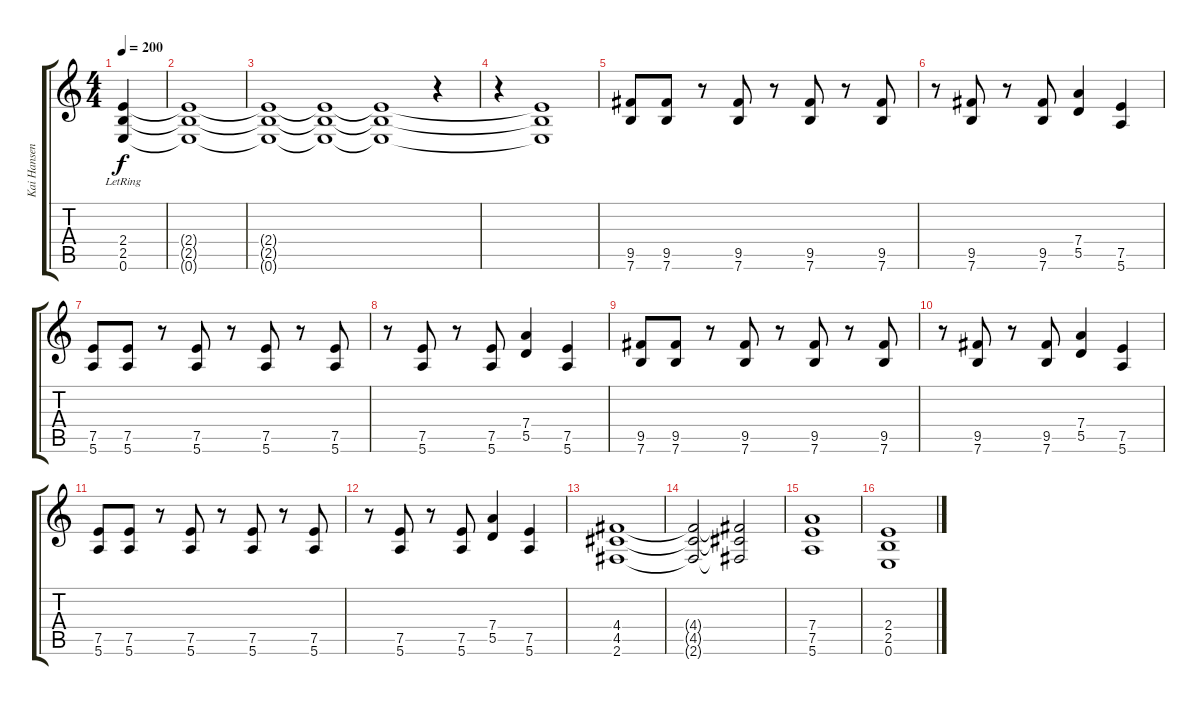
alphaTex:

\track ("Kai Hansen/Henjo Richter" "Kai Hansen") {instrument distortionguitar}
\staff {score tabs}
\tuning (E4 B3 G3 D3 A2 E2) {hide}
\ts (4 4)
\tempo 200
\clef g2
\ks c
(2.4 2.5 0.6{lr}).4{dy f} |
(2.4{t} 2.5{t} 0.6{t}).1 |
(2.4{t} 2.5{t} 0.6{t}).1 (2.4{t} 2.5{t} 0.6{t}).1 (2.4{t} 2.5{t} 0.6{t}).1 r.4 |
r.4 (2.4{t} 2.5{t} 0.6{t}).1 |
(9.5 7.6).8 (9.5 7.6).8 r.8 (9.5 7.6).8 r.8 (9.5 7.6).8 r.8 (9.5 7.6).8 |
r.8 (9.5 7.6).8 r.8 (9.5 7.6).8 (7.4 5.5).4 (7.5 5.6).4 |
(7.5 5.6).8 (7.5 5.6).8 r.8 (7.5 5.6).8 r.8 (7.5 5.6).8 r.8 (7.5 5.6).8 |
r.8 (7.5 5.6).8 r.8 (7.5 5.6).8 (7.4 5.5).4 (7.5 5.6).4 |
(9.5 7.6).8 (9.5 7.6).8 r.8 (9.5 7.6).8 r.8 (9.5 7.6).8 r.8 (9.5 7.6).8 |
r.8 (9.5 7.6).8 r.8 (9.5 7.6).8 (7.4 5.5).4 (7.5 5.6).4 |
(7.5 5.6).8 (7.5 5.6).8 r.8 (7.5 5.6).8 r.8 (7.5 5.6).8 r.8 (7.5 5.6).8 |
r.8 (7.5 5.6).8 r.8 (7.5 5.6).8 (7.4 5.5).4 (7.5 5.6).4 |
(4.4 4.5 2.6).1 |
(4.4{t} 4.5{t} 2.6{t}).2 (4.4{t} 4.5{t} 2.6{t}).2 |
(7.4 7.5 5.6).1 |
(2.4 2.5 0.6).1
